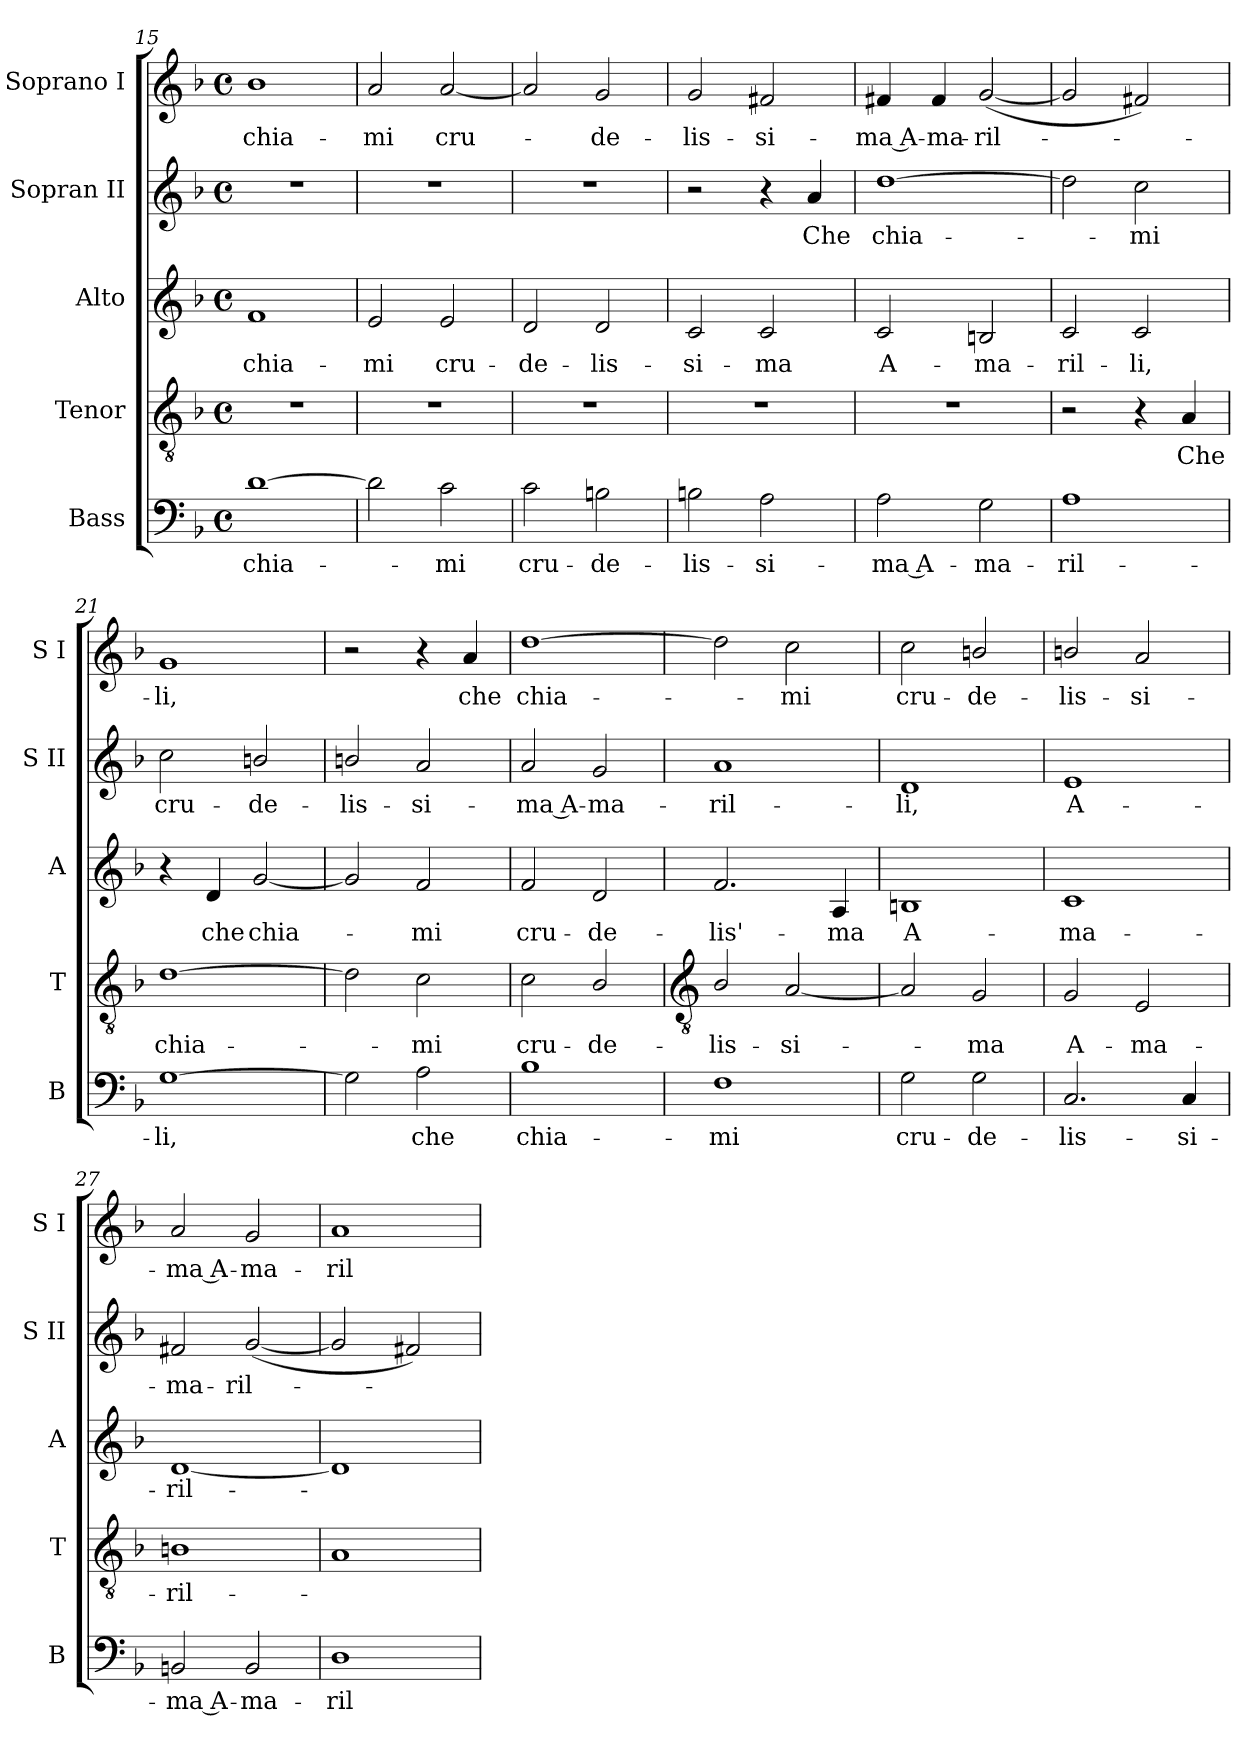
**kern	**text	**kern	**text	**kern	**text	**kern	**text	**kern	**text
*part5	*part5	*part4	*part4	*part3	*part3	*part2	*part2	*part1	*part1
*staff5	*staff5	*staff4	*staff4	*staff3	*staff3	*staff2	*staff2	*staff1	*staff1
*I"Bass	*	*I"Tenor	*	*I"Alto	*	*I"Sopran II	*	*I"Soprano I	*
*I'B	*	*I'T	*	*I'A	*	*I'S II	*	*I'S I	*
!!LO:LB:g=z
*clefF4	*	*clefGv2	*	*clefG2	*	*clefG2	*	*clefG2	*
*k[b-]	*	*k[b-]	*	*k[b-]	*	*k[b-]	*	*k[b-]	*
*F:	*	*F:	*	*F:	*	*F:	*	*F:	*
*M4/4	*	*M4/4	*	*M4/4	*	*M4/4	*	*M4/4	*
*met(c)	*	*met(c)	*	*met(c)	*	*met(c)	*	*met(c)	*
=15	=15	=15	=15	=15	=15	=15	=15	=15	=15
!	!LO:LY:b	!	!	!	!LO:LY:b	!	!	!	!LO:LY:b
[1d	chia-	1r	.	1f	chia-	1r	.	1b-	chia-
=16	=16	=16	=16	=16	=16	=16	=16	=16	=16
!	!	!	!	!	!LO:LY:b	!	!	!	!LO:LY:b
2d]	.	1r	.	2e	-mi	1r	.	2a	-mi
!	!LO:LY:b	!	!	!	!LO:LY:b	!	!	!	!LO:LY:b
2c	mi	.	.	2e	cru-	.	.	[2a	cru-
=17	=17	=17	=17	=17	=17	=17	=17	=17	=17
!	!LO:LY:b	!	!	!	!LO:LY:b	!	!	!	!
2c	cru-	1r	.	2d	-de-	1r	.	2a]	.
!	!LO:LY:b	!	!	!	!LO:LY:b	!	!	!	!LO:LY:b
2Bn	-de-	.	.	2d	-lis-	.	.	2g	de-
=18	=18	=18	=18	=18	=18	=18	=18	=18	=18
!	!LO:LY:b	!	!	!	!LO:LY:b	!	!	!	!LO:LY:b
2Bn	-lis-	1r	.	2c	-si-	2r	.	2g	-lis-
!	!LO:LY:b	!	!	!	!LO:LY:b	!	!	!	!LO:LY:b
2A	-si-	.	.	2c	-ma	4r	.	2f#X	-si-
!	!	!	!	!	!	!	!LO:LY:b	!	!
.	.	.	.	.	.	4a	Che	.	.
=19	=19	=19	=19	=19	=19	=19	=19	=19	=19
!	!LO:LY:b	!	!	!	!LO:LY:b	!	!LO:LY:b	!	!LO:LY:b
2A	-ma A-	1r	.	2c	A-	[1dd	chia-	4f#X	-ma A-
!	!	!	!	!	!	!	!	!	!LO:LY:b
.	.	.	.	.	.	.	.	4f#	-ma-
!	!LO:LY:b	!	!	!	!LO:LY:b	!	!	!	!LO:LY:b
2G	-ma-	.	.	2Bn	-ma-	.	.	(<[2g	-ril-
=20	=20	=20	=20	=20	=20	=20	=20	=20	=20
!	!LO:LY:b	!	!	!	!LO:LY:b	!	!	!	!
1A	-ril-	2r	.	2c	-ril-	2dd]	.	2g]	.
!	!	!	!	!	!LO:LY:b	!	!LO:LY:b	!	!
.	.	4r	.	2c	-li,	2cc	mi	2f#X)	.
!	!	!	!LO:LY:b	!	!	!	!	!	!
.	.	4A	Che	.	.	.	.	.	.
=21	=21	=21	=21	=21	=21	=21	=21	=21	=21
!	!LO:LY:b	!	!LO:LY:b	!	!	!	!LO:LY:b	!	!LO:LY:b
[1G	-li,	[1d	chia-	4r	.	2cc	cru-	1g	li,
!	!	!	!	!	!LO:LY:b	!	!	!	!
.	.	.	.	4d	che	.	.	.	.
!	!	!	!	!	!LO:LY:b	!	!LO:LY:b	!	!
.	.	.	.	[2g	chia-	2bn/	-de-	.	.
=22	=22	=22	=22	=22	=22	=22	=22	=22	=22
!	!	!	!	!	!	!	!LO:LY:b	!	!
2G]	.	2d]	.	2g]	.	2bn/	-lis-	2r	.
!	!LO:LY:b	!	!LO:LY:b	!	!LO:LY:b	!	!LO:LY:b	!	!
2A	che	2c	mi	2f	mi	2a	-si-	4r	.
!	!	!	!	!	!	!	!	!	!LO:LY:b
.	.	.	.	.	.	.	.	4a	che
=23	=23	=23	=23	=23	=23	=23	=23	=23	=23
!	!LO:LY:b	!	!LO:LY:b	!	!LO:LY:b	!	!LO:LY:b	!	!LO:LY:b
1B-	chia-	2c	cru-	2f	cru-	2a	-ma A-	[1dd	chia-
!	!	!	!LO:LY:b	!	!LO:LY:b	!	!LO:LY:b	!	!
.	.	2B-/	-de-	2d	-de-	2g	-ma-	.	.
!!LO:LB:g=z
=24	=24	=24	=24	=24	=24	=24	=24	=24	=24
*	*	*clefGv2	*	*	*	*	*	*	*
!	!LO:LY:b	!	!LO:LY:b	!	!LO:LY:b	!	!LO:LY:b	!	!
1F	-mi	2B-/	-lis-	2.f	-lis'-	1a	-ril-	2dd]	.
!	!	!	!LO:LY:b	!	!	!	!	!	!LO:LY:b
.	.	[2A	-si-	.	.	.	.	2cc	mi
!	!	!	!	!	!LO:LY:b	!	!	!	!
.	.	.	.	4A	-ma	.	.	.	.
=25	=25	=25	=25	=25	=25	=25	=25	=25	=25
!	!LO:LY:b	!	!	!	!LO:LY:b	!	!LO:LY:b	!	!LO:LY:b
2G	cru-	2A]	.	1Bn	A-	1d	-li,	2cc	cru-
!	!LO:LY:b	!	!LO:LY:b	!	!	!	!	!	!LO:LY:b
2G	-de-	2G	ma	.	.	.	.	2bn/	-de-
=26	=26	=26	=26	=26	=26	=26	=26	=26	=26
!	!LO:LY:b	!	!LO:LY:b	!	!LO:LY:b	!	!LO:LY:b	!	!LO:LY:b
2.C	-lis-	2G	A-	1c	-ma-	1e	A-	2bn/	-lis-
!	!	!	!LO:LY:b	!	!	!	!	!	!LO:LY:b
.	.	2E	-ma-	.	.	.	.	2a	-si-
!	!LO:LY:b	!	!	!	!	!	!	!	!
4C	-si-	.	.	.	.	.	.	.	.
=27	=27	=27	=27	=27	=27	=27	=27	=27	=27
!	!LO:LY:b	!	!LO:LY:b	!	!LO:LY:b	!	!LO:LY:b	!	!LO:LY:b
2BBn	-ma A-	1Bn	-ril-	[1d	-ril-	2f#X	-ma-	2a	-ma A-
!	!LO:LY:b	!	!	!	!	!	!LO:LY:b	!	!LO:LY:b
2BB	-ma-	.	.	.	.	(<[2g	-ril-	2g	-ma-
=28	=28	=28	=28	=28	=28	=28	=28	=28	=28
!	!LO:LY:b	!	!	!	!	!	!	!	!LO:LY:b
1D	-ril-	1A	.	1d]	.	2g]	.	1a	-ril-
.	.	.	.	.	.	2f#X)	.	.	.
=	=	=	=	=	=	=	=	=	=
*-	*-	*-	*-	*-	*-	*-	*-	*-	*-
